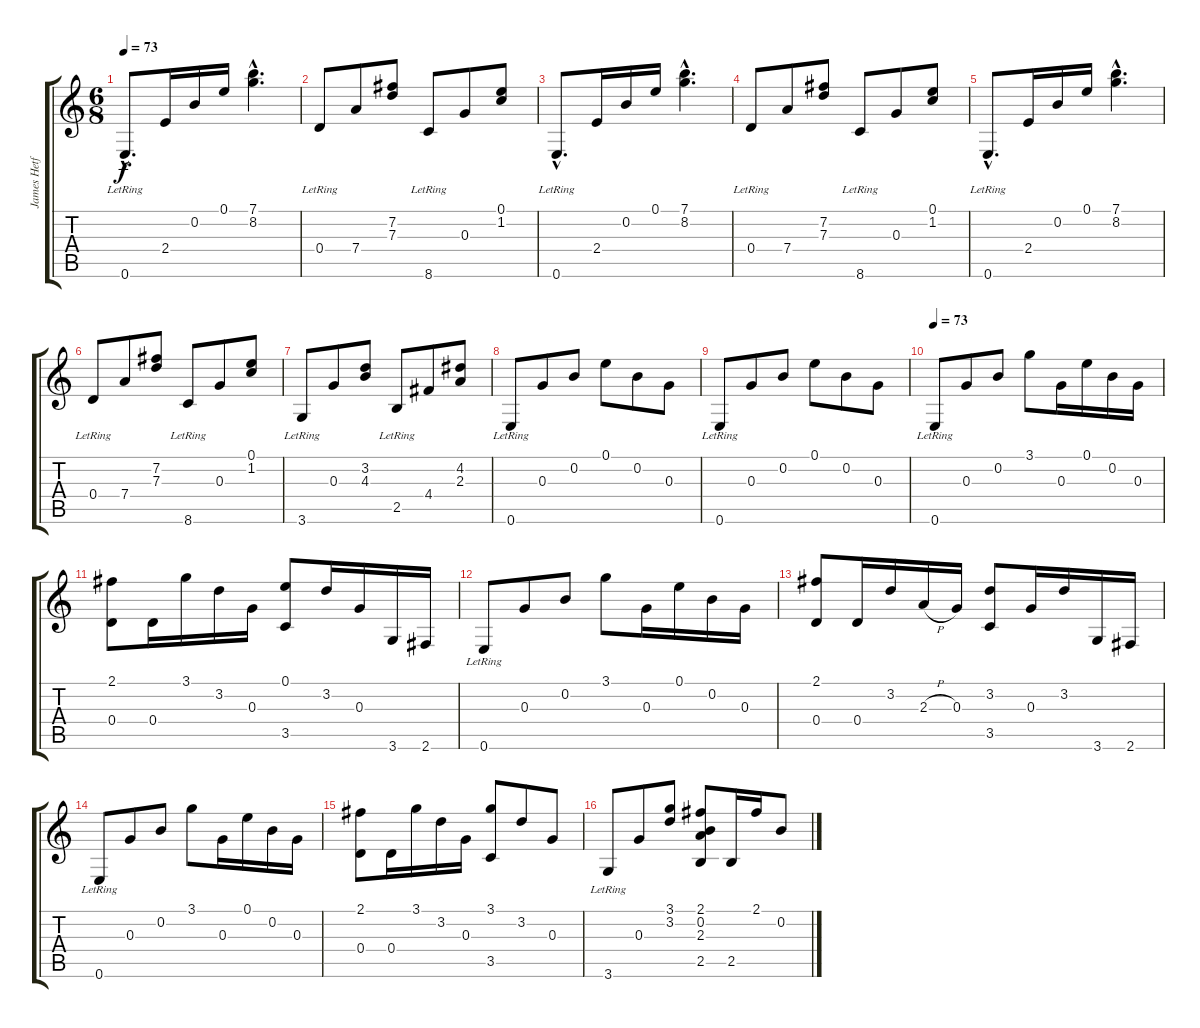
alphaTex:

\track ("James Hetfield (clean)" "James Hetf") {instrument electricguitarclean}
\staff {score tabs}
\tuning (E4 B3 G3 D3 A2 E2) {hide}
\ts (6 8)
\tempo 73
\clef g2
\ks c
0.6{hac lr}.8{d dy f} 2.4.16 0.2.16 0.1.16 (7.1{hac} 8.2{hac}).4{d} |
0.4{lr}.8 7.4.8 (7.2 7.3).8 8.6{lr}.8 0.3.8 (0.1 1.2).8 |
0.6{hac lr}.8{d} 2.4.16 0.2.16 0.1.16 (7.1{hac} 8.2{hac}).4{d} |
0.4{lr}.8 7.4.8 (7.2 7.3).8 8.6{lr}.8 0.3.8 (0.1 1.2).8 |
0.6{hac lr}.8{d} 2.4.16 0.2.16 0.1.16 (7.1{hac} 8.2{hac}).4{d} |
0.4{lr}.8 7.4.8 (7.2 7.3).8 8.6{lr}.8 0.3.8 (0.1 1.2).8 |
3.6{lr}.8 0.3.8 (3.2 4.3).8 2.5{lr}.8 4.4.8 (4.2 2.3).8 |
0.6{lr}.8 0.3.8 0.2.8 0.1.8 0.2.8 0.3.8 |
0.6{lr}.8 0.3.8 0.2.8 0.1.8 0.2.8 0.3.8 |
\tempo 73
0.6{lr}.8 0.3.8 0.2.8 3.1.8 0.3.16 0.1.16 0.2.16 0.3.16 |
(2.1 0.4).8 0.4.16 3.1.16 3.2.16 0.3.16 (0.1 3.5).8 3.2.16 0.3.16 3.6.16 2.6.16 |
0.6{lr}.8 0.3.8 0.2.8 3.1.8 0.3.16 0.1.16 0.2.16 0.3.16 |
(2.1 0.4).8 0.4.16 3.2.16 2.3{h}.16 0.3.16 (3.2 3.5).8 0.3.16 3.2.16 3.6.16 2.6.16 |
0.6{lr}.8 0.3.8 0.2.8 3.1.8 0.3.16 0.1.16 0.2.16 0.3.16 |
(2.1 0.4).8 0.4.16 3.1.16 3.2.16 0.3.16 (3.1 3.5).8 3.2.8 0.3.8 |
3.6{lr}.8 0.3.8 (3.1 3.2).8 (2.1 0.2 2.3 2.5).8 2.5.16 2.1.16 0.2.8
